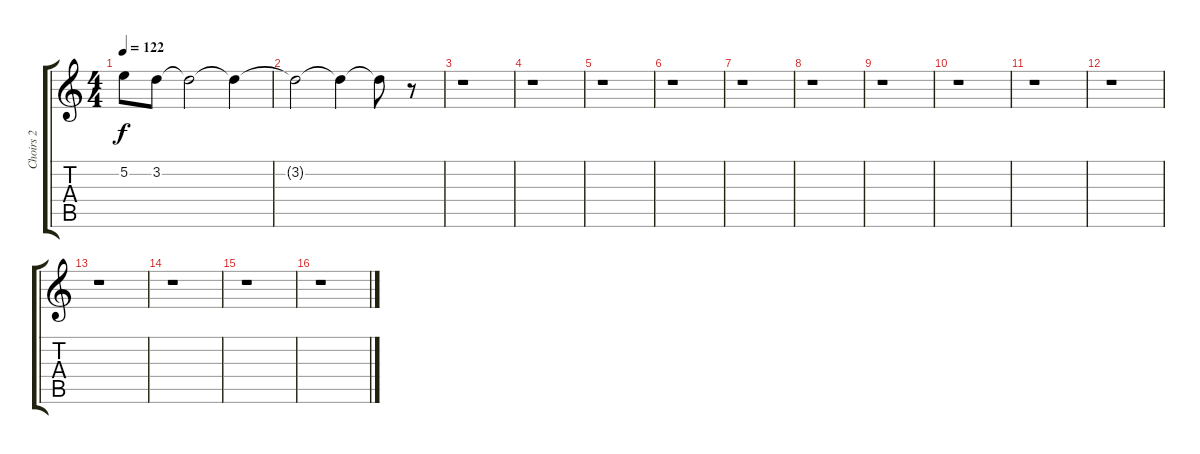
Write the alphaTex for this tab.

\track ("Choirs 2" "Choirs 2") {instrument acousticguitarnylon}
\staff {score tabs}
\tuning (E4 B3 G3 D3 A2 E2) {hide}
\ts (4 4)
\tempo 122
\clef g2
\ks c
5.2.8{dy f} 3.2.8 3.2{t}.2 3.2{t}.4 |
3.2{t}.2 3.2{t}.4 3.2{t}.8 r.8 |
r.1 |
r.1 |
r.1 |
r.1 |
r.1 |
r.1 |
r.1 |
r.1 |
r.1 |
r.1 |
r.1 |
r.1 |
r.1 |
r.1
